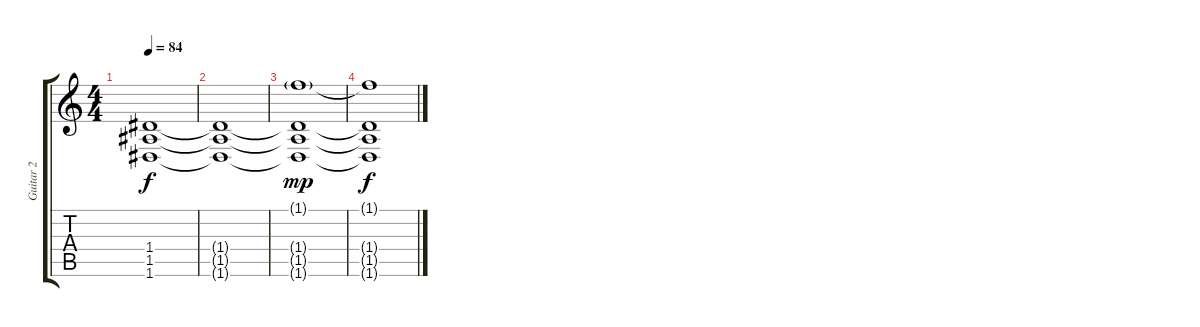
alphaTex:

\track ("Guitar 2" "Guitar 2") {instrument distortionguitar}
\staff {score tabs}
\tuning (E4 B3 G3 D3 A2 D2) {hide}
\ts (4 4)
\tempo 84
\clef g2
\ks c
(1.4 1.5 1.6).1{dy f} |
(1.4{t} 1.5{t} 1.6{t}).1 |
(1.1{g} 1.4{t} 1.5{t} 1.6{t}).1{dy mp} |
(1.1{t} 1.4{t} 1.5{t} 1.6{t}).1{dy f}
